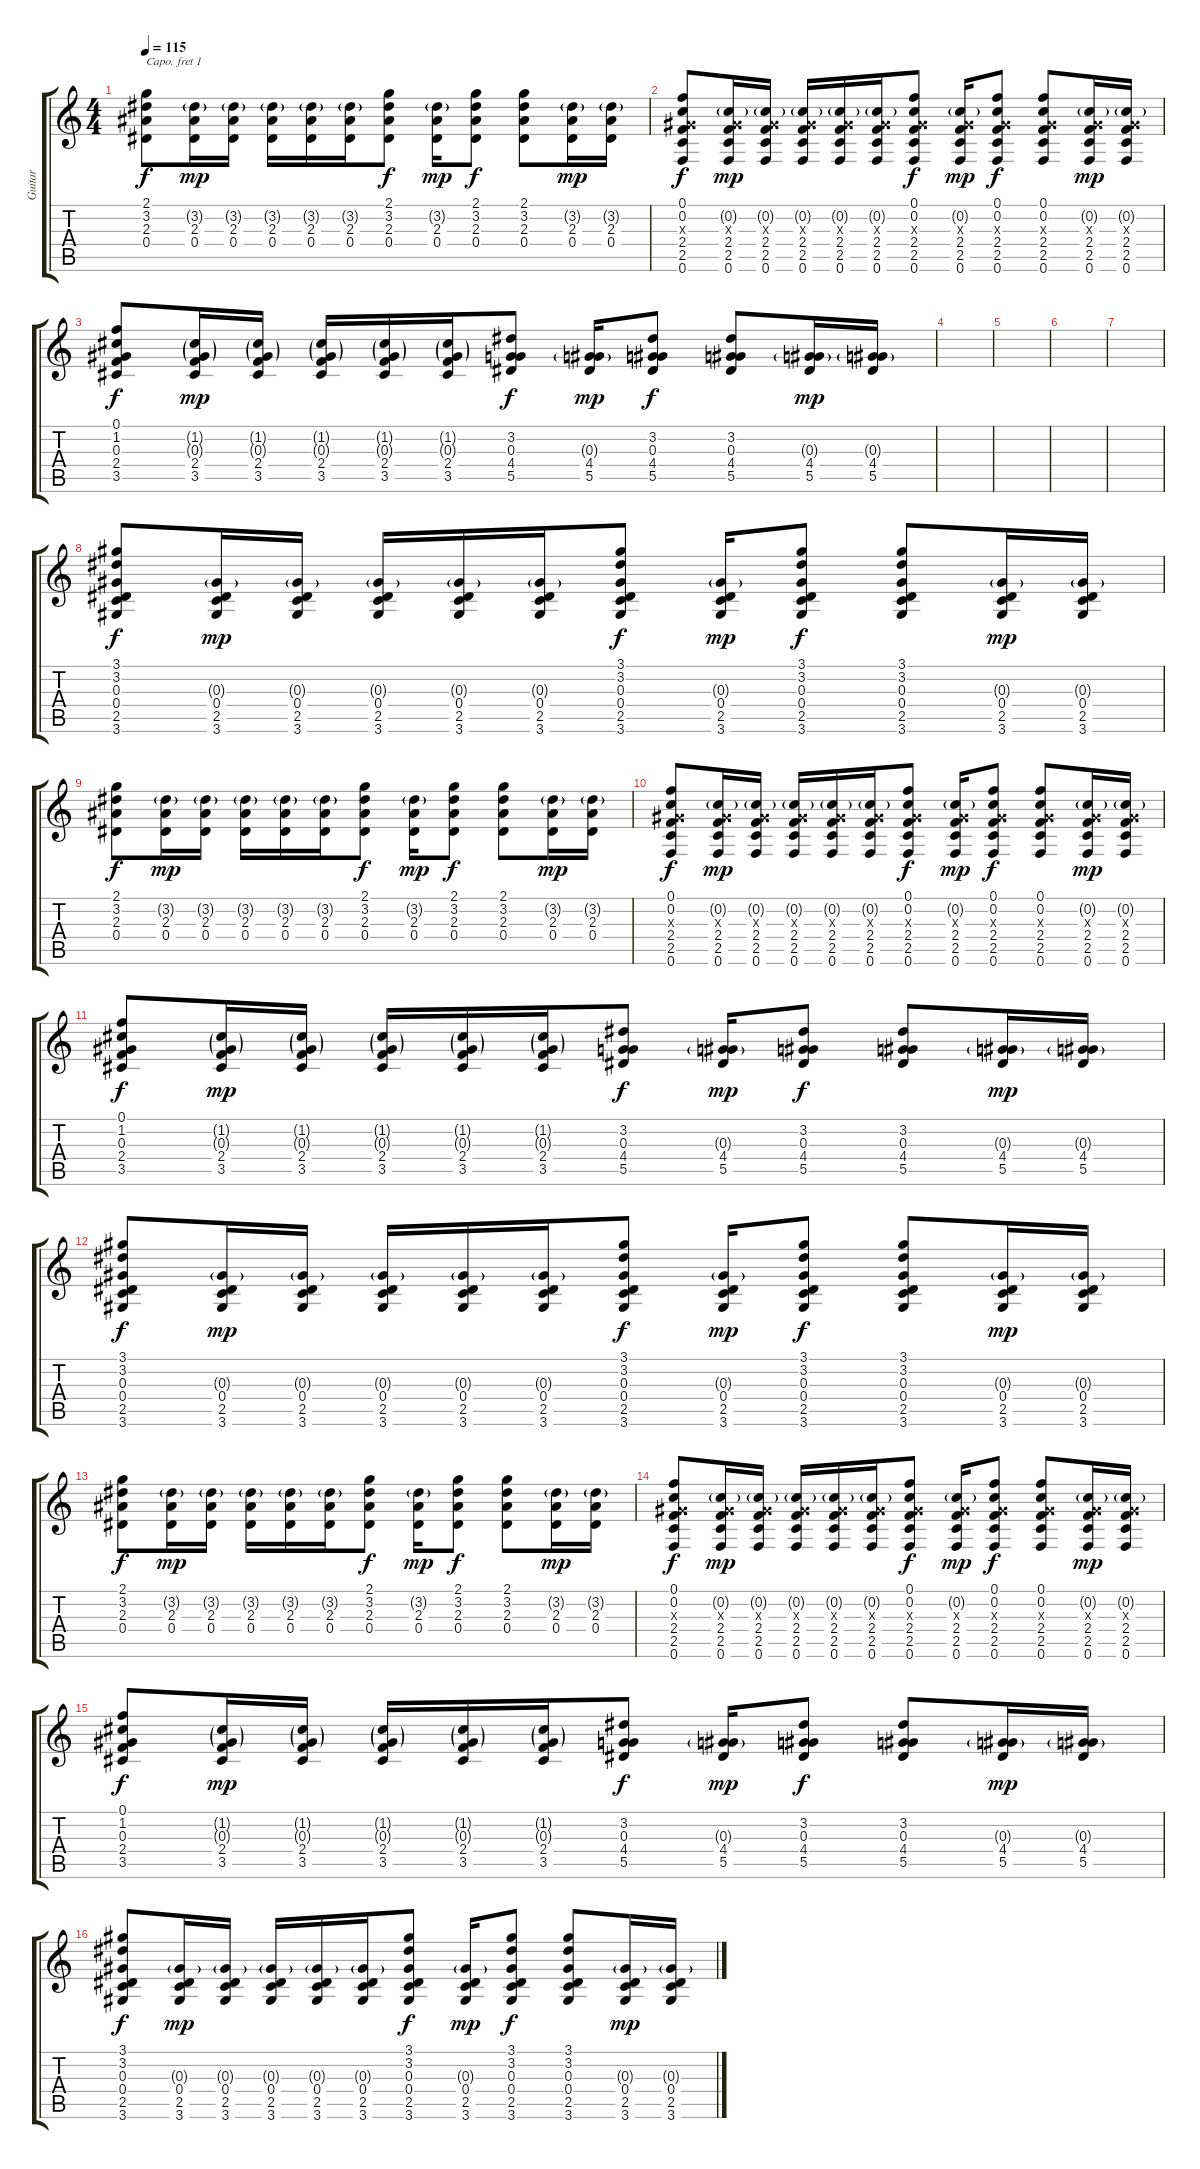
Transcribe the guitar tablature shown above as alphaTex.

\track ("Guitar" "Guitar") {instrument acousticguitarsteel}
\staff {score tabs}
\capo 1
\tuning (E4 B3 G3 D3 A2 E2) {hide}
\ts (4 4)
\tempo 115
\clef g2
\ks c
(2.1 3.2 2.3 0.4).8{dy f} (3.2{g} 2.3 0.4).16{dy mp} (3.2{g} 2.3 0.4).16 (3.2{g} 2.3 0.4).16 (3.2{g} 2.3 0.4).16 (3.2{g} 2.3 0.4).16 (2.1 3.2 2.3 0.4).8{dy f} (3.2{g} 2.3 0.4).16{dy mp} (2.1 3.2 2.3 0.4).8{dy f} (2.1 3.2 2.3 0.4).8 (3.2{g} 2.3 0.4).16{dy mp} (3.2{g} 2.3 0.4).16 |
(0.1 0.2 0.3{x} 2.4 2.5 0.6).8{dy f} (0.2{g} 0.3{x} 2.4 2.5 0.6).16{dy mp} (0.2{g} 0.3{x} 2.4 2.5 0.6).16 (0.2{g} 0.3{x} 2.4 2.5 0.6).16 (0.2{g} 0.3{x} 2.4 2.5 0.6).16 (0.2{g} 0.3{x} 2.4 2.5 0.6).16 (0.1 0.2 0.3{x} 2.4 2.5 0.6).8{dy f} (0.2{g} 0.3{x} 2.4 2.5 0.6).16{dy mp} (0.1 0.2 0.3{x} 2.4 2.5 0.6).8{dy f} (0.1 0.2 0.3{x} 2.4 2.5 0.6).8 (0.2{g} 0.3{x} 2.4 2.5 0.6).16{dy mp} (0.2{g} 0.3{x} 2.4 2.5 0.6).16 |
(0.1 1.2 0.3 2.4 3.5).8{dy f} (1.2{g} 0.3{g} 2.4 3.5).16{dy mp} (1.2{g} 0.3{g} 2.4 3.5).16 (1.2{g} 0.3{g} 2.4 3.5).16 (1.2{g} 0.3{g} 2.4 3.5).16 (1.2{g} 0.3{g} 2.4 3.5).16 (3.2 0.3 4.4 5.5).8{dy f} (0.3{g} 4.4 5.5).16{dy mp} (3.2 0.3 4.4 5.5).8{dy f} (3.2 0.3 4.4 5.5).8 (0.3{g} 4.4 5.5).16{dy mp} (0.3{g} 4.4 5.5).16 |
|
|
|
|
(3.1 3.2 0.3 0.4 2.5 3.6).8{dy f} (0.3{g} 0.4 2.5 3.6).16{dy mp} (0.3{g} 0.4 2.5 3.6).16 (0.3{g} 0.4 2.5 3.6).16 (0.3{g} 0.4 2.5 3.6).16 (0.3{g} 0.4 2.5 3.6).16 (3.1 3.2 0.3 0.4 2.5 3.6).8{dy f} (0.3{g} 0.4 2.5 3.6).16{dy mp} (3.1 3.2 0.3 0.4 2.5 3.6).8{dy f} (3.1 3.2 0.3 0.4 2.5 3.6).8 (0.3{g} 0.4 2.5 3.6).16{dy mp} (0.3{g} 0.4 2.5 3.6).16 |
(2.1 3.2 2.3 0.4).8{dy f} (3.2{g} 2.3 0.4).16{dy mp} (3.2{g} 2.3 0.4).16 (3.2{g} 2.3 0.4).16 (3.2{g} 2.3 0.4).16 (3.2{g} 2.3 0.4).16 (2.1 3.2 2.3 0.4).8{dy f} (3.2{g} 2.3 0.4).16{dy mp} (2.1 3.2 2.3 0.4).8{dy f} (2.1 3.2 2.3 0.4).8 (3.2{g} 2.3 0.4).16{dy mp} (3.2{g} 2.3 0.4).16 |
(0.1 0.2 0.3{x} 2.4 2.5 0.6).8{dy f} (0.2{g} 0.3{x} 2.4 2.5 0.6).16{dy mp} (0.2{g} 0.3{x} 2.4 2.5 0.6).16 (0.2{g} 0.3{x} 2.4 2.5 0.6).16 (0.2{g} 0.3{x} 2.4 2.5 0.6).16 (0.2{g} 0.3{x} 2.4 2.5 0.6).16 (0.1 0.2 0.3{x} 2.4 2.5 0.6).8{dy f} (0.2{g} 0.3{x} 2.4 2.5 0.6).16{dy mp} (0.1 0.2 0.3{x} 2.4 2.5 0.6).8{dy f} (0.1 0.2 0.3{x} 2.4 2.5 0.6).8 (0.2{g} 0.3{x} 2.4 2.5 0.6).16{dy mp} (0.2{g} 0.3{x} 2.4 2.5 0.6).16 |
(0.1 1.2 0.3 2.4 3.5).8{dy f} (1.2{g} 0.3{g} 2.4 3.5).16{dy mp} (1.2{g} 0.3{g} 2.4 3.5).16 (1.2{g} 0.3{g} 2.4 3.5).16 (1.2{g} 0.3{g} 2.4 3.5).16 (1.2{g} 0.3{g} 2.4 3.5).16 (3.2 0.3 4.4 5.5).8{dy f} (0.3{g} 4.4 5.5).16{dy mp} (3.2 0.3 4.4 5.5).8{dy f} (3.2 0.3 4.4 5.5).8 (0.3{g} 4.4 5.5).16{dy mp} (0.3{g} 4.4 5.5).16 |
(3.1 3.2 0.3 0.4 2.5 3.6).8{dy f} (0.3{g} 0.4 2.5 3.6).16{dy mp} (0.3{g} 0.4 2.5 3.6).16 (0.3{g} 0.4 2.5 3.6).16 (0.3{g} 0.4 2.5 3.6).16 (0.3{g} 0.4 2.5 3.6).16 (3.1 3.2 0.3 0.4 2.5 3.6).8{dy f} (0.3{g} 0.4 2.5 3.6).16{dy mp} (3.1 3.2 0.3 0.4 2.5 3.6).8{dy f} (3.1 3.2 0.3 0.4 2.5 3.6).8 (0.3{g} 0.4 2.5 3.6).16{dy mp} (0.3{g} 0.4 2.5 3.6).16 |
(2.1 3.2 2.3 0.4).8{dy f} (3.2{g} 2.3 0.4).16{dy mp} (3.2{g} 2.3 0.4).16 (3.2{g} 2.3 0.4).16 (3.2{g} 2.3 0.4).16 (3.2{g} 2.3 0.4).16 (2.1 3.2 2.3 0.4).8{dy f} (3.2{g} 2.3 0.4).16{dy mp} (2.1 3.2 2.3 0.4).8{dy f} (2.1 3.2 2.3 0.4).8 (3.2{g} 2.3 0.4).16{dy mp} (3.2{g} 2.3 0.4).16 |
(0.1 0.2 0.3{x} 2.4 2.5 0.6).8{dy f} (0.2{g} 0.3{x} 2.4 2.5 0.6).16{dy mp} (0.2{g} 0.3{x} 2.4 2.5 0.6).16 (0.2{g} 0.3{x} 2.4 2.5 0.6).16 (0.2{g} 0.3{x} 2.4 2.5 0.6).16 (0.2{g} 0.3{x} 2.4 2.5 0.6).16 (0.1 0.2 0.3{x} 2.4 2.5 0.6).8{dy f} (0.2{g} 0.3{x} 2.4 2.5 0.6).16{dy mp} (0.1 0.2 0.3{x} 2.4 2.5 0.6).8{dy f} (0.1 0.2 0.3{x} 2.4 2.5 0.6).8 (0.2{g} 0.3{x} 2.4 2.5 0.6).16{dy mp} (0.2{g} 0.3{x} 2.4 2.5 0.6).16 |
(0.1 1.2 0.3 2.4 3.5).8{dy f} (1.2{g} 0.3{g} 2.4 3.5).16{dy mp} (1.2{g} 0.3{g} 2.4 3.5).16 (1.2{g} 0.3{g} 2.4 3.5).16 (1.2{g} 0.3{g} 2.4 3.5).16 (1.2{g} 0.3{g} 2.4 3.5).16 (3.2 0.3 4.4 5.5).8{dy f} (0.3{g} 4.4 5.5).16{dy mp} (3.2 0.3 4.4 5.5).8{dy f} (3.2 0.3 4.4 5.5).8 (0.3{g} 4.4 5.5).16{dy mp} (0.3{g} 4.4 5.5).16 |
(3.1 3.2 0.3 0.4 2.5 3.6).8{dy f} (0.3{g} 0.4 2.5 3.6).16{dy mp} (0.3{g} 0.4 2.5 3.6).16 (0.3{g} 0.4 2.5 3.6).16 (0.3{g} 0.4 2.5 3.6).16 (0.3{g} 0.4 2.5 3.6).16 (3.1 3.2 0.3 0.4 2.5 3.6).8{dy f} (0.3{g} 0.4 2.5 3.6).16{dy mp} (3.1 3.2 0.3 0.4 2.5 3.6).8{dy f} (3.1 3.2 0.3 0.4 2.5 3.6).8 (0.3{g} 0.4 2.5 3.6).16{dy mp} (0.3{g} 0.4 2.5 3.6).16
